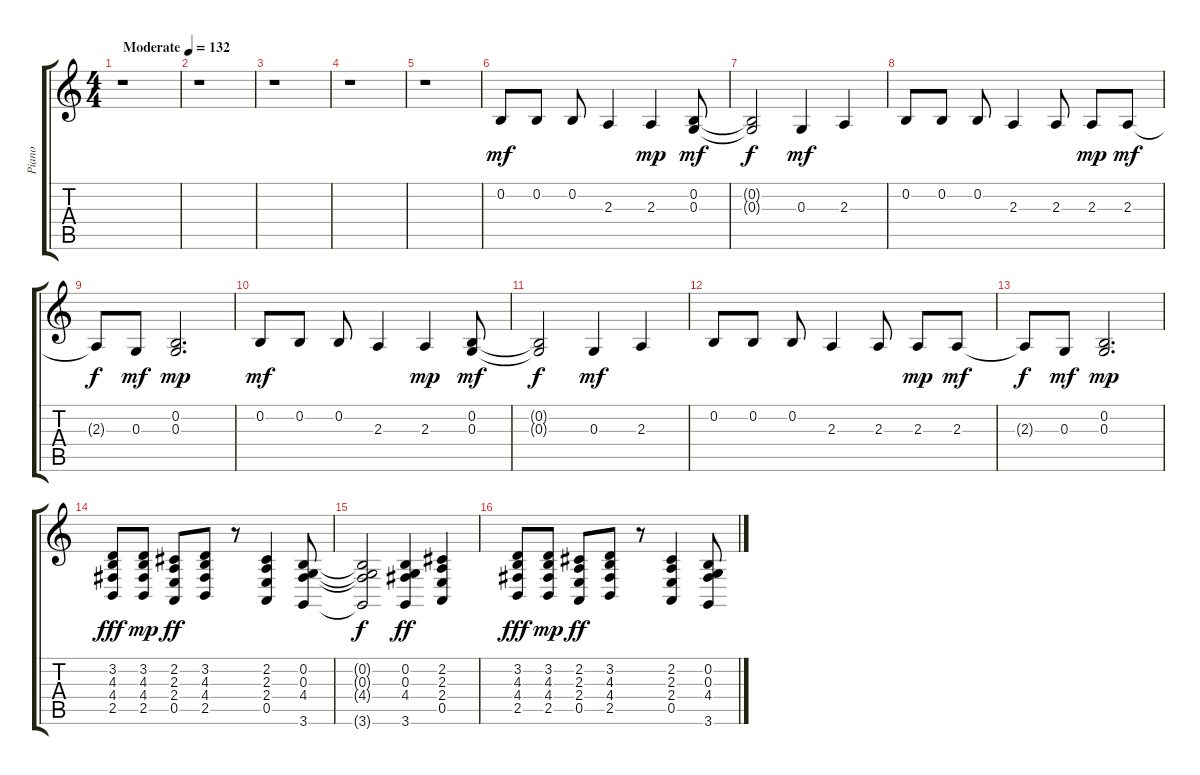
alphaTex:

\track ("Piano" "Piano") {instrument acousticgrandpiano}
\staff {score tabs}
\tuning (E4 B3 G3 D3 A2 E2) {hide}
\ts (4 4)
\tempo (132 "Moderate")
\clef g2
\ks c
r.1{dy mf instrument acousticgrandpiano} |
r.1 |
r.1 |
r.1 |
r.1 |
0.2.8 0.2.8 0.2.8 2.3.4 2.3.4{dy mp} (0.2 0.3).8{dy mf} |
(0.2{t} 0.3{t}).2{dy f} 0.3.4{dy mf} 2.3.4 |
0.2.8 0.2.8 0.2.8 2.3.4 2.3.8 2.3.8{dy mp} 2.3.8{dy mf} |
2.3{t}.8{dy f} 0.3.8{dy mf} (0.2 0.3).2{d dy mp} |
0.2.8{dy mf} 0.2.8 0.2.8 2.3.4 2.3.4{dy mp} (0.2 0.3).8{dy mf} |
(0.2{t} 0.3{t}).2{dy f} 0.3.4{dy mf} 2.3.4 |
0.2.8 0.2.8 0.2.8 2.3.4 2.3.8 2.3.8{dy mp} 2.3.8{dy mf} |
2.3{t}.8{dy f} 0.3.8{dy mf} (0.2 0.3).2{d dy mp} |
(3.2 4.3 4.4 2.5).8{dy fff} (3.2 4.3 4.4 2.5).8{dy mp} (2.2 2.3 2.4 0.5).8{dy ff} (3.2 4.3 4.4 2.5).8 r.8 (2.2 2.3 2.4 0.5).4 (0.2 0.3 4.4 3.6).8 |
(0.2{t} 0.3{t} 4.4{t} 3.6{t}).2{dy f} (0.2 0.3 4.4 3.6).4{dy ff} (2.2 2.3 2.4 0.5).4 |
(3.2 4.3 4.4 2.5).8{dy fff} (3.2 4.3 4.4 2.5).8{dy mp} (2.2 2.3 2.4 0.5).8{dy ff} (3.2 4.3 4.4 2.5).8 r.8 (2.2 2.3 2.4 0.5).4 (0.2 0.3 4.4 3.6).8
